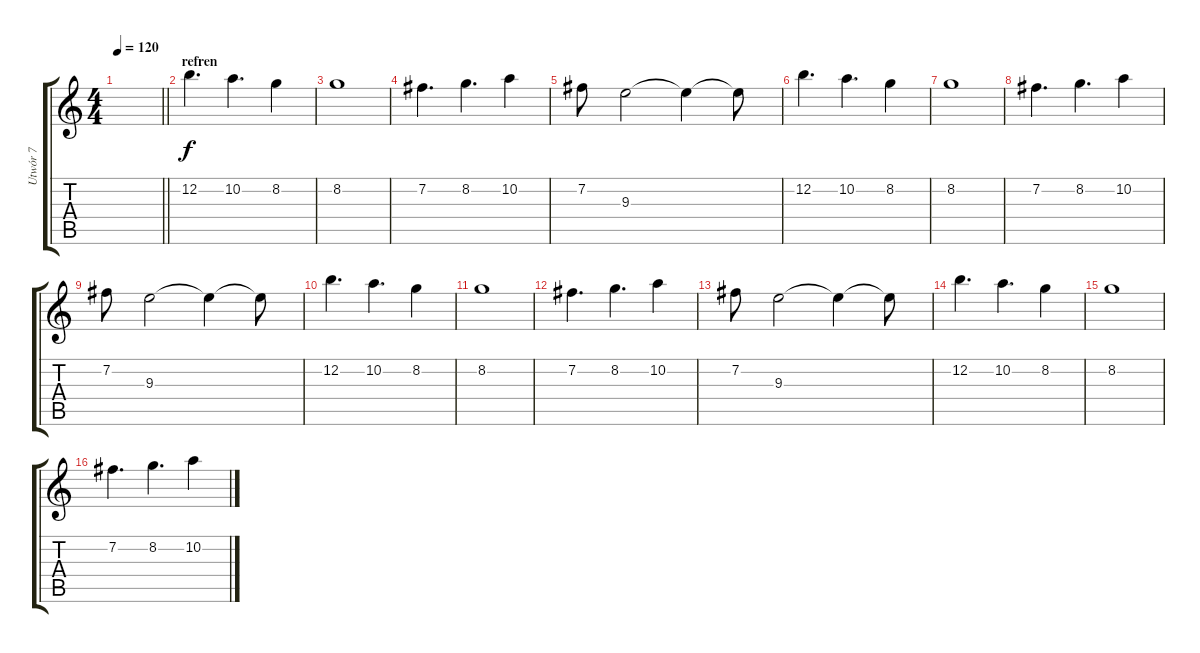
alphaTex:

\track ("Utwór 7" "Utwór 7") {instrument overdrivenguitar}
\staff {score tabs}
\tuning (E4 B3 G3 D3 A2 E2) {hide}
\ts (4 4)
\tempo 120
\clef g2
\barLineRight lightlight
\ks c
|
\section ("" "refren")
12.2.4{d} 10.2.4{d} 8.2.4 |
8.2.1 |
7.2.4{d} 8.2.4{d} 10.2.4 |
7.2.8 9.3.2 9.3{t}.4 9.3{t}.8 |
12.2.4{d} 10.2.4{d} 8.2.4 |
8.2.1 |
7.2.4{d} 8.2.4{d} 10.2.4 |
7.2.8 9.3.2 9.3{t}.4 9.3{t}.8 |
12.2.4{d} 10.2.4{d} 8.2.4 |
8.2.1 |
7.2.4{d} 8.2.4{d} 10.2.4 |
7.2.8 9.3.2 9.3{t}.4 9.3{t}.8 |
12.2.4{d} 10.2.4{d} 8.2.4 |
8.2.1 |
7.2.4{d} 8.2.4{d} 10.2.4
